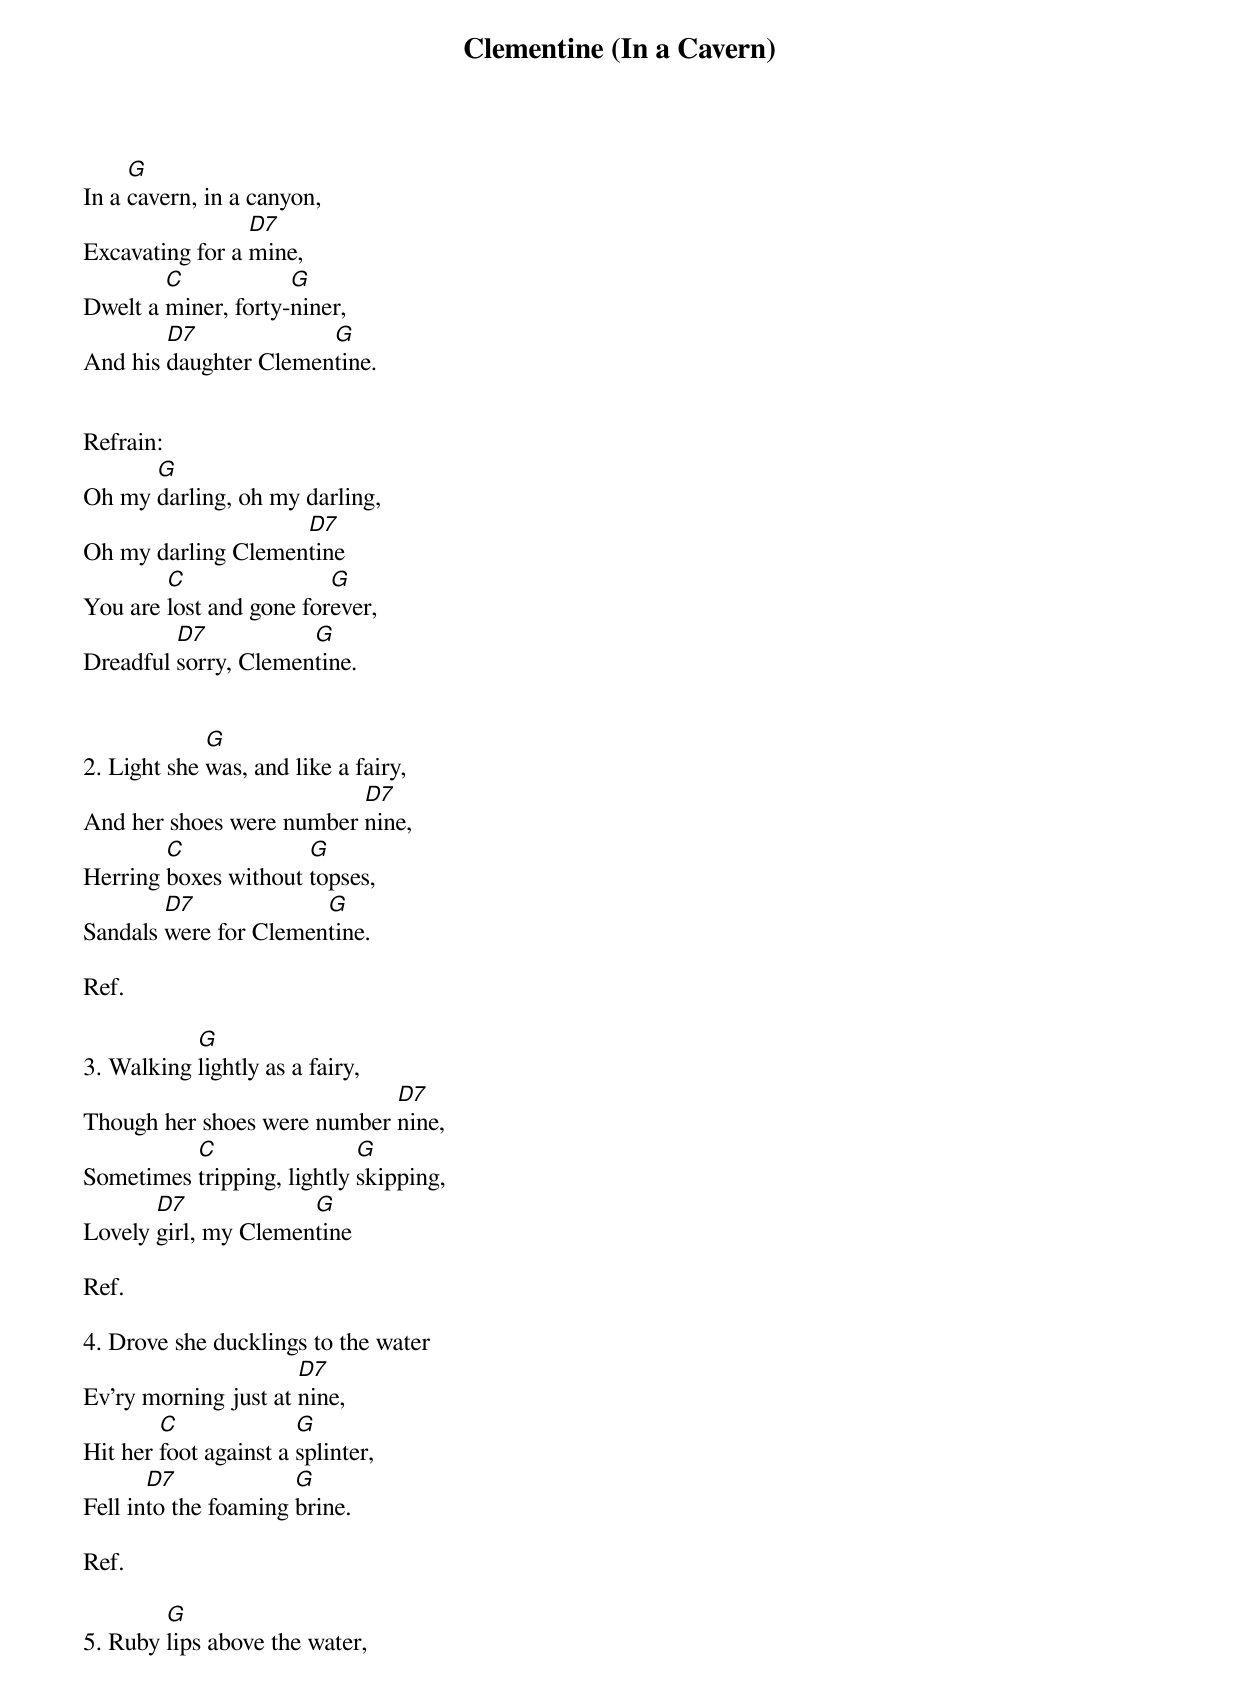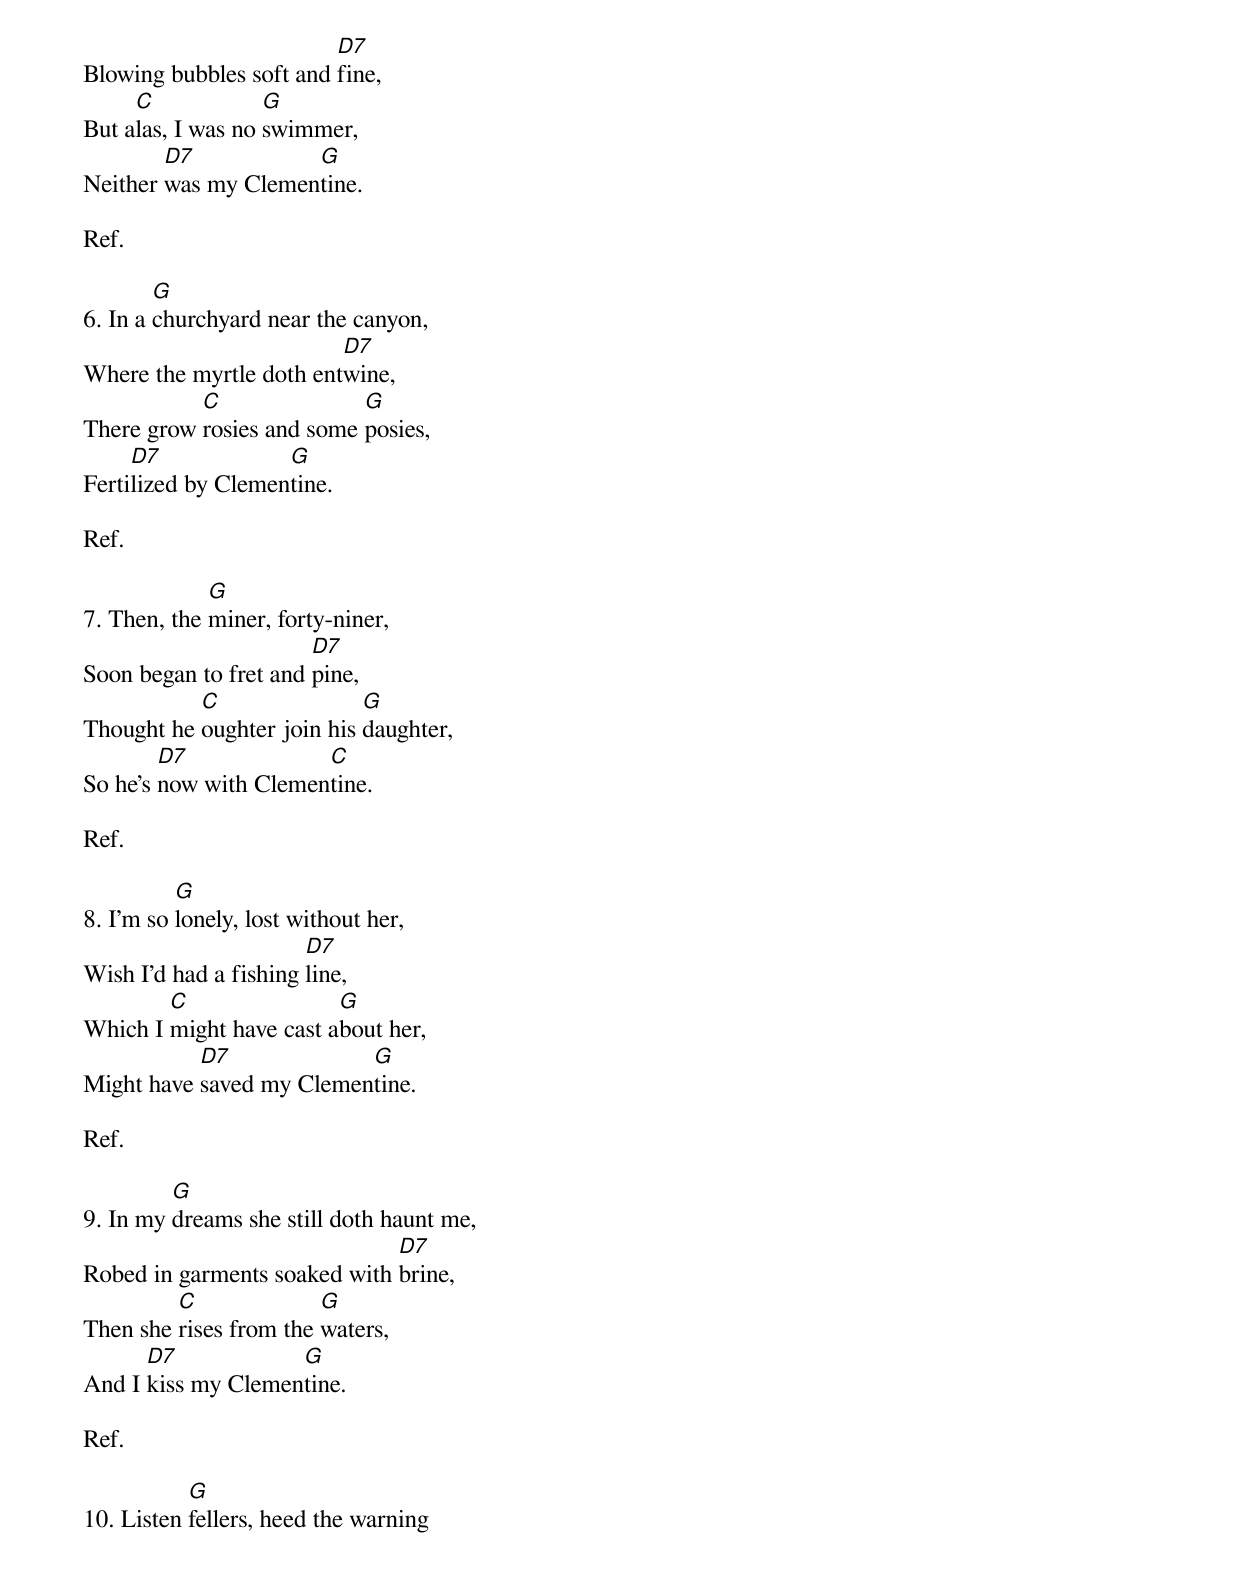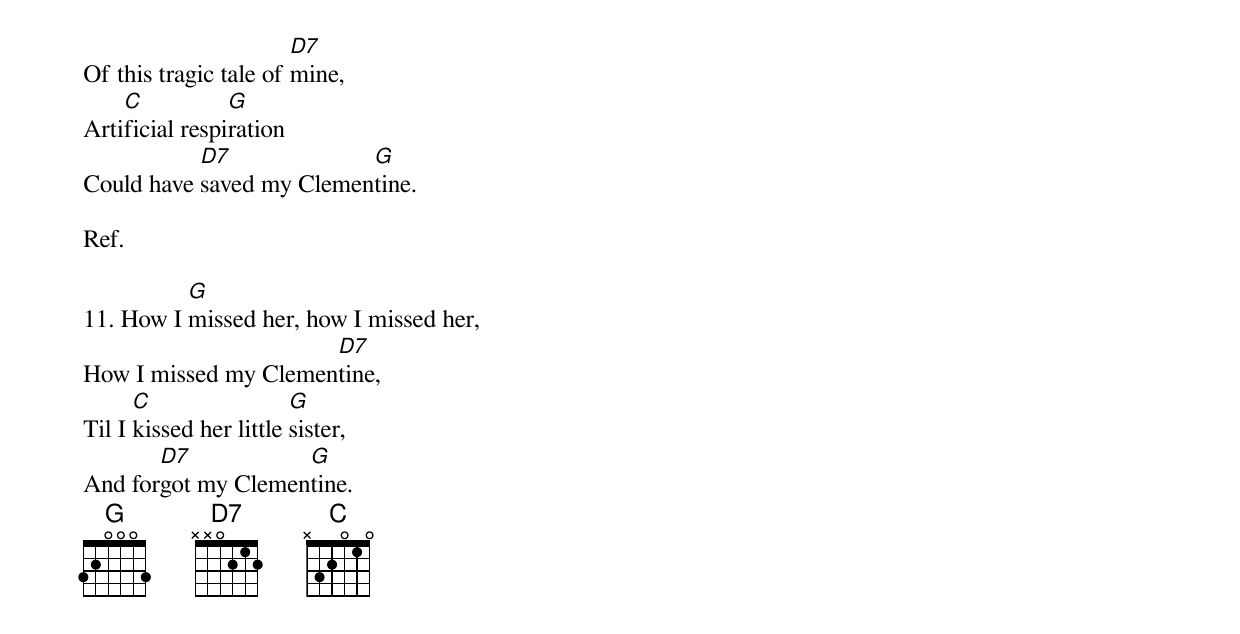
Clementine (In a Cavern)

     G
In a cavern, in a canyon,
                 D7
Excavating for a mine,
        C            G
Dwelt a miner, forty-niner,
        D7             G
And his daughter Clementine.


Refrain:
      G
Oh my darling, oh my darling,
                    D7
Oh my darling Clementine
        C                G
You are lost and gone forever,
         D7           G
Dreadful sorry, Clementine.


             G
2. Light she was, and like a fairy,
                          D7
And her shoes were number nine,
        C             G
Herring boxes without topses,
        D7             G
Sandals were for Clementine.

Ref.

           G
3. Walking lightly as a fairy,
                             D7
Though her shoes were number nine,
          C                 G
Sometimes tripping, lightly skipping,
       D7             G
Lovely girl, my Clementine

Ref.

4. Drove she ducklings to the water
                      D7
Ev'ry morning just at nine,
        C              G
Hit her foot against a splinter,
       D7             G
Fell into the foaming brine.

Ref.

        G
5. Ruby lips above the water,
                         D7
Blowing bubbles soft and fine,
     C             G
But alas, I was no swimmer,
        D7           G
Neither was my Clementine.

Ref.

        G
6. In a churchyard near the canyon,
                         D7
Where the myrtle doth entwine,
           C               G
There grow rosies and some posies,
     D7             G
Fertilized by Clementine.

Ref.

             G
7. Then, the miner, forty-niner,
                       D7
Soon began to fret and pine,
           C                G
Thought he oughter join his daughter,
        D7             C
So he's now with Clementine.

Ref.

          G
8. I'm so lonely, lost without her,
                       D7
Wish I'd had a fishing line,
        C                G
Which I might have cast about her,
           D7             G
Might have saved my Clementine.

Ref.

         G
9. In my dreams she still doth haunt me,
                              D7
Robed in garments soaked with brine,
         C              G
Then she rises from the waters,
      D7            G
And I kiss my Clementine.

Ref.

           G
10. Listen fellers, heed the warning
                       D7
Of this tragic tale of mine,
    C           G
Artificial respiration
           D7             G
Could have saved my Clementine.

Ref.

          G
11. How I missed her, how I missed her,
                      D7
How I missed my Clementine,
      C                 G
Til I kissed her little sister,
       D7           G
And forgot my Clementine.
